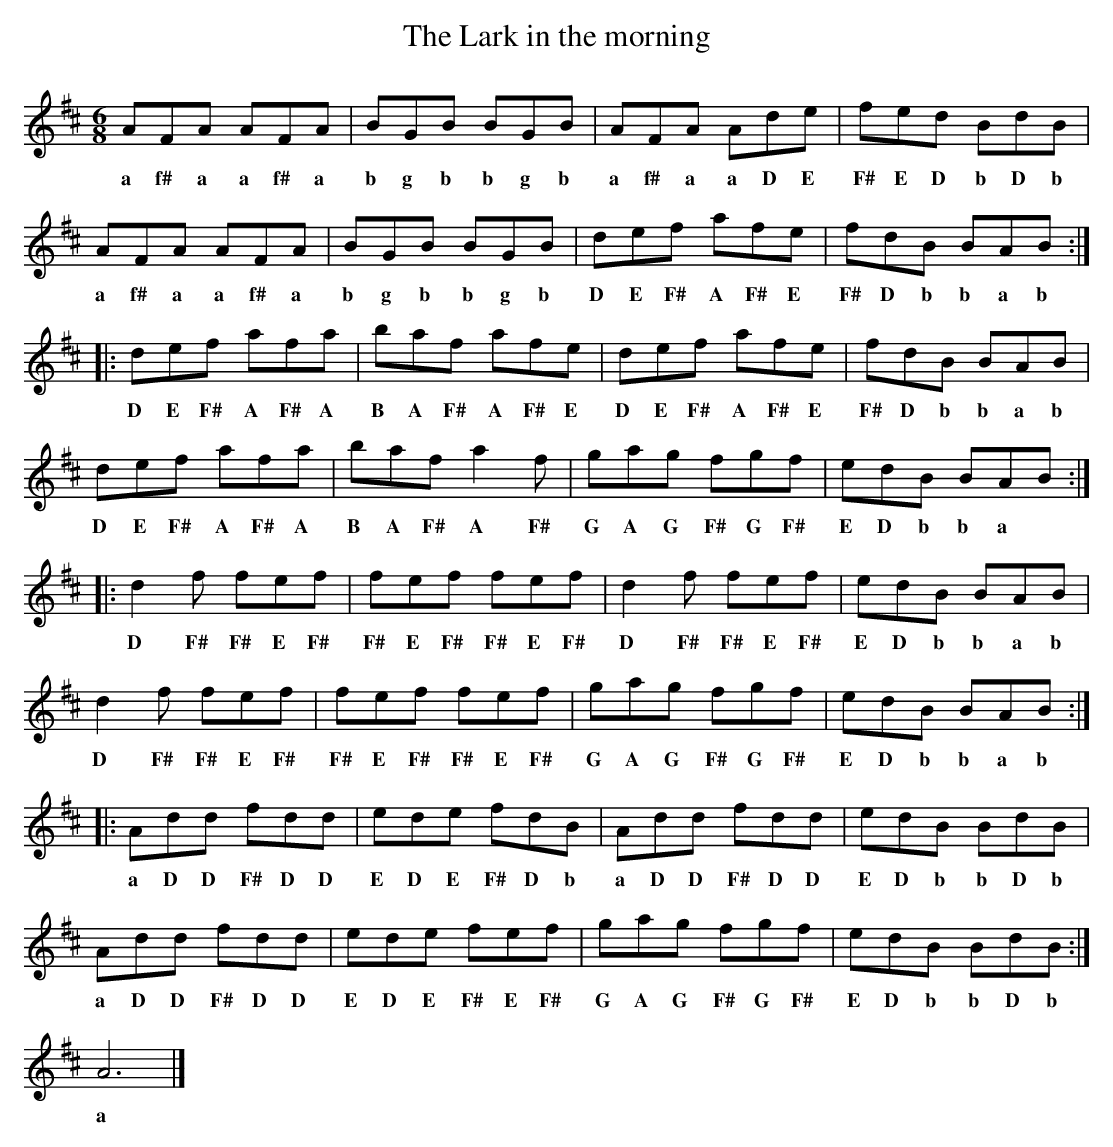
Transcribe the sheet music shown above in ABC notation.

X:1
T:Lark in the morning, The
M:6/8
L:1/8
K:Dmaj
AFA AFA |BGB BGB |AFA Ade |fed BdB |
w:a f# a a f# a b g b b g b a f# a a D E F# E D b D b
AFA AFA |BGB BGB |def afe |fdB BAB :|
w:a f# a a f# a b g b b g b D E F# A F# E F# D b b a b
|:def afa |baf afe |def afe |fdB BAB |
w:D E F# A F# A B A F# A F# E D E F# A F# E F# D b b a b
def afa |baf a2 f |gag fgf |edB BAB :|
w:D E F# A F# A B A F# A F# G A G F# G F# E D b b a
|:d2 f fef |fef fef |d2 f fef |edB BAB |
w:D F# F# E F# F# E F# F# E F# D F# F# E F# E D b b a b
d2 f fef |fef fef |gag fgf |edB BAB :|
w:D F# F# E F# F# E F# F# E F# G A G F# G F# E D b b a b
|:Add fdd |ede fdB |Add fdd |edB BdB |
w:a D D F# D D E D E F# D b a D D F# D D E D b b D b
Add fdd |ede fef |gag fgf |edB BdB :|
w:a D D F# D D E D E F# E F# G A G F# G F# E D b b D b
A6 |]
w: a
